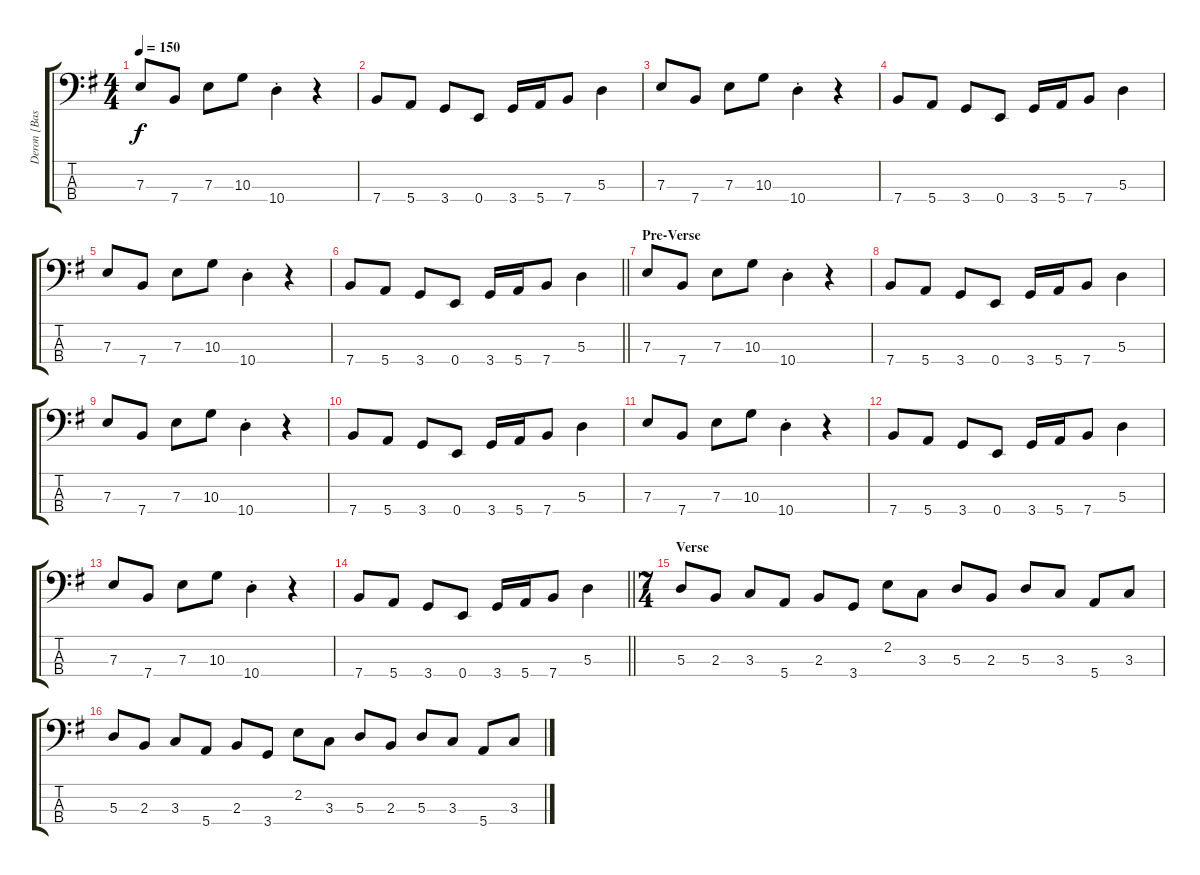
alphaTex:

\track ("Deron [Bass]" "Deron [Bas") {instrument electricbasspick}
\staff {score tabs}
\tuning (G2 D2 A1 E1) {hide}
\ts (4 4)
\tempo 150
\clef f4
\ks g
7.3.8{dy f} 7.4.8 7.3.8 10.3.8 10.4{st}.4 r.4 |
7.4.8 5.4.8 3.4.8 0.4.8 3.4.16 5.4.16 7.4.8 5.3.4 |
7.3.8 7.4.8 7.3.8 10.3.8 10.4{st}.4 r.4 |
7.4.8 5.4.8 3.4.8 0.4.8 3.4.16 5.4.16 7.4.8 5.3.4 |
7.3.8 7.4.8 7.3.8 10.3.8 10.4{st}.4 r.4 |
\barLineRight lightlight
7.4.8 5.4.8 3.4.8 0.4.8 3.4.16 5.4.16 7.4.8 5.3.4 |
\section ("" "Pre-Verse")
7.3.8 7.4.8 7.3.8 10.3.8 10.4{st}.4 r.4 |
7.4.8 5.4.8 3.4.8 0.4.8 3.4.16 5.4.16 7.4.8 5.3.4 |
7.3.8 7.4.8 7.3.8 10.3.8 10.4{st}.4 r.4 |
7.4.8 5.4.8 3.4.8 0.4.8 3.4.16 5.4.16 7.4.8 5.3.4 |
7.3.8 7.4.8 7.3.8 10.3.8 10.4{st}.4 r.4 |
7.4.8 5.4.8 3.4.8 0.4.8 3.4.16 5.4.16 7.4.8 5.3.4 |
7.3.8 7.4.8 7.3.8 10.3.8 10.4{st}.4 r.4 |
\barLineRight lightlight
7.4.8 5.4.8 3.4.8 0.4.8 3.4.16 5.4.16 7.4.8 5.3.4 |
\ts (7 4)
\section ("" "Verse")
5.3.8 2.3.8 3.3.8 5.4.8 2.3.8 3.4.8 2.2.8 3.3.8 5.3.8 2.3.8 5.3.8 3.3.8 5.4.8 3.3.8 |
5.3.8 2.3.8 3.3.8 5.4.8 2.3.8 3.4.8 2.2.8 3.3.8 5.3.8 2.3.8 5.3.8 3.3.8 5.4.8 3.3.8
